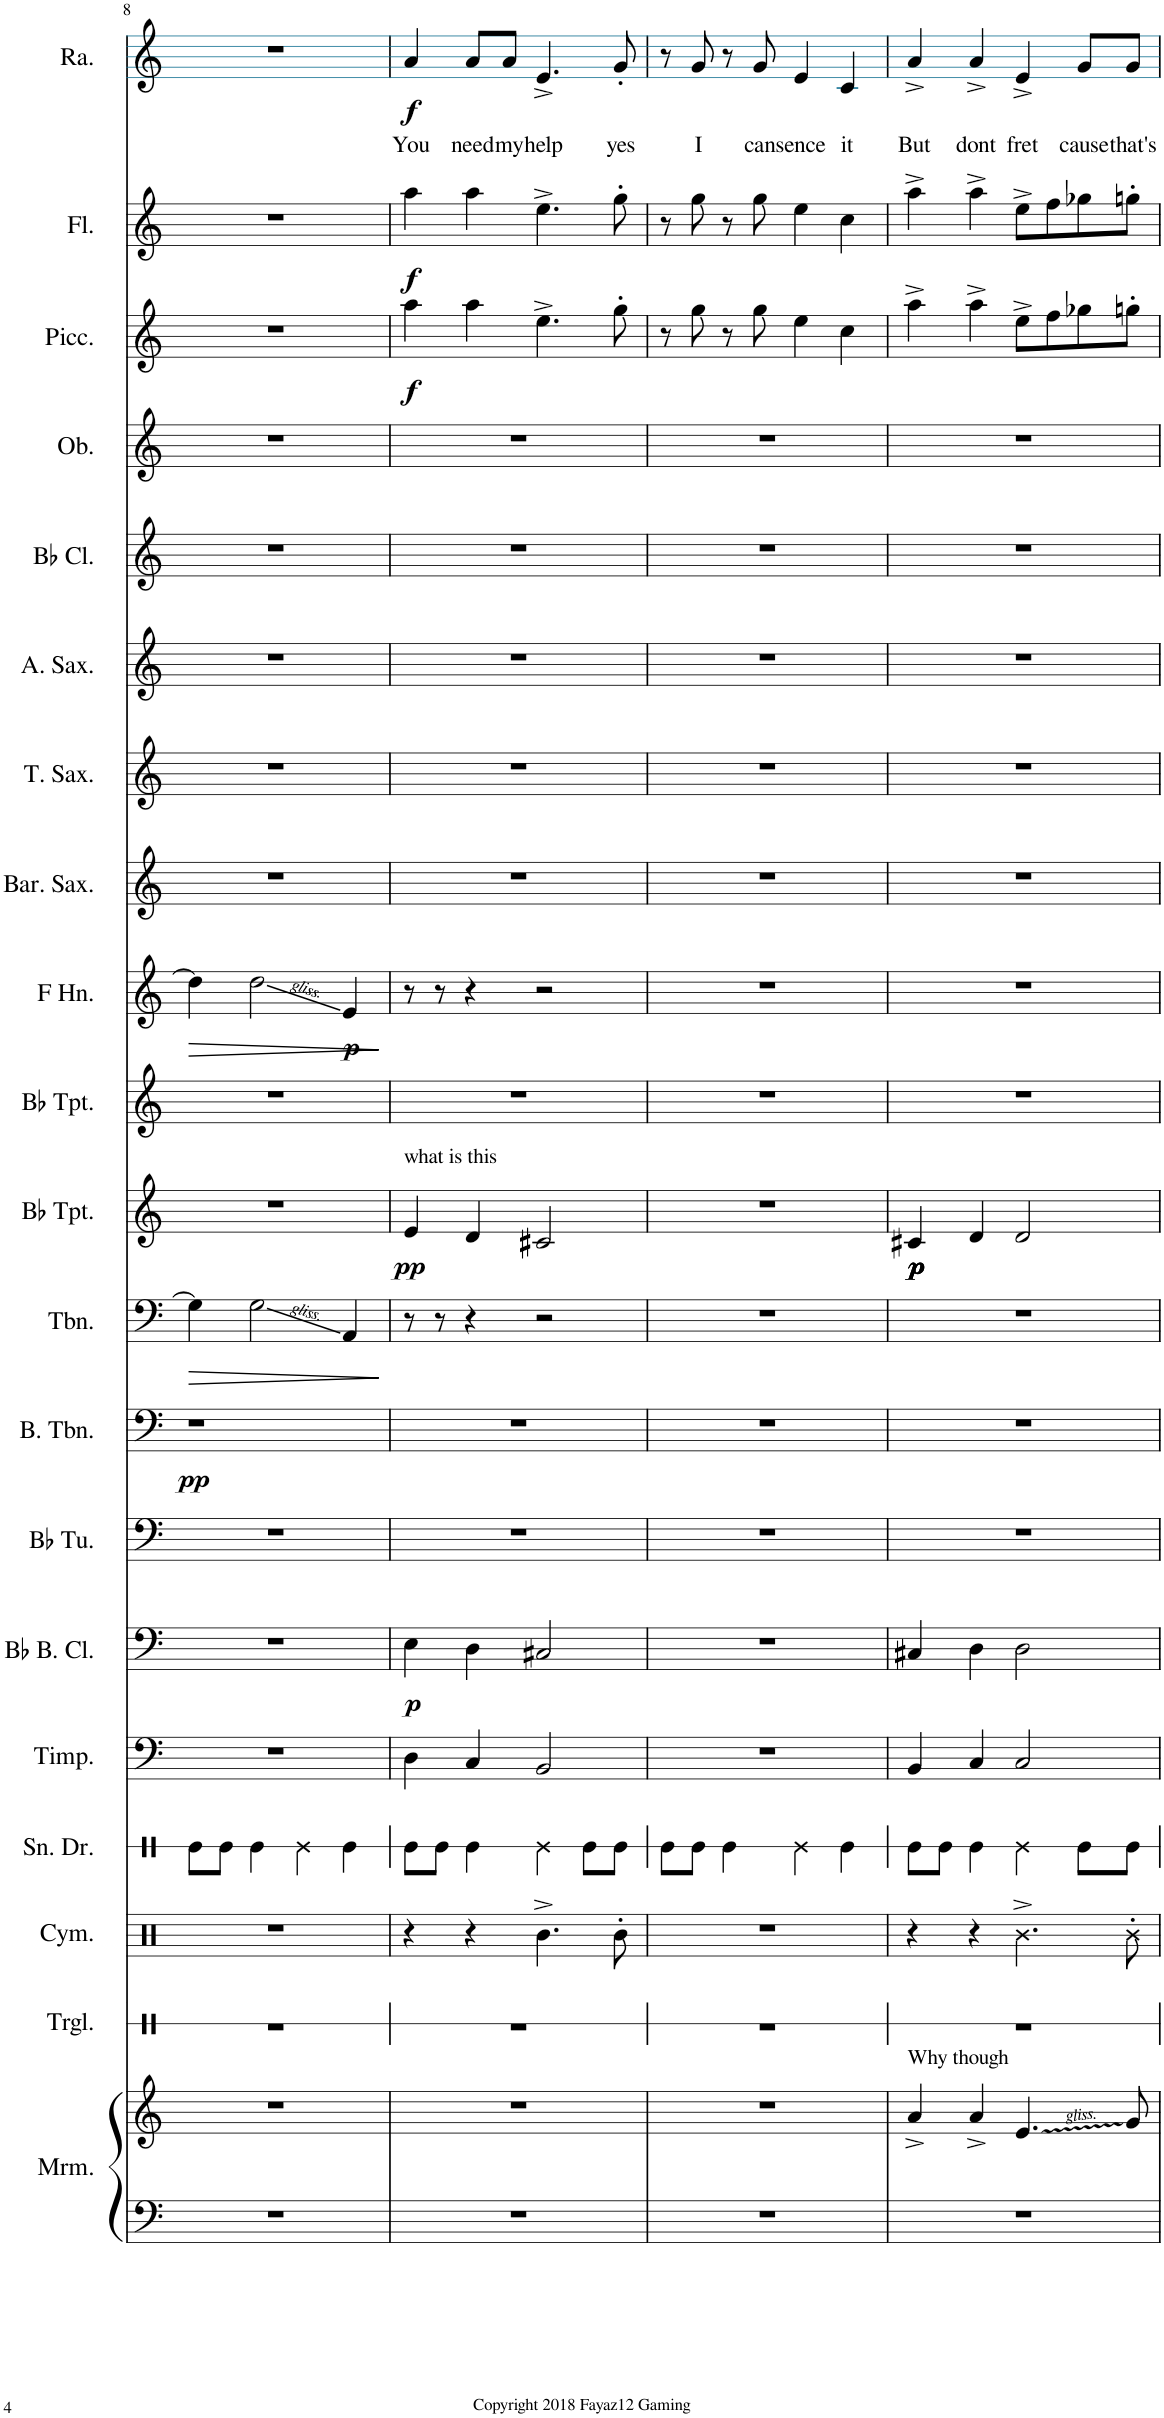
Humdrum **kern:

**kern	**kern	**kern	**kern	**kern	**kern	**kern	**dynam	**kern	**dynam	**kern	**kern	**dynam	**kern	**dynam	**kern	**kern	**dynam	**kern	**kern	**kern	**kern	**kern	**kern	**dynam	**kern	**dynam	**kern	**text	**dynam
*part20	*part20	*part19	*part18	*part17	*part16	*part15	*part15	*part14	*part14	*part13	*part12	*part12	*part11	*part11	*part10	*part9	*part9	*part8	*part7	*part6	*part5	*part4	*part3	*part3	*part2	*part2	*part1	*part1	*part1
*staff21	*staff20	*staff19	*staff18	*staff17	*staff16	*staff15	*staff15	*staff14	*staff14	*staff13	*staff12	*staff12	*staff11	*staff11	*staff10	*staff9	*staff9	*staff8	*staff7	*staff6	*staff5	*staff4	*staff3	*staff3	*staff2	*staff2	*staff1	*staff1	*staff1
*I"Marimba	*	*I"Triangle	*I"Cymbals	*I"Snare Drum	*I"Timpani	*I"Bb Bass Clarinet (Bass Clef)	*	*I"Bb Tuba	*	*I"Bass Trombone	*I"Trombone	*	*I"Bb Trumpet	*	*I"Bb Trumpet	*I"Horn in F	*	*I"Baritone Saxophone	*I"Tenor Saxophone	*I"Alto Saxophone	*I"Bb Clarinet	*I"Oboe	*I"Piccolo	*	*I"Flute	*	*I"Rosalina	*	*
*I'Mrm.	*	*I'Trgl.	*I'Cym.	*I'Sn. Dr.	*I'Timp.	*I'Bb B. Cl.	*	*I'Bb Tu.	*	*I'B. Tbn.	*I'Tbn.	*	*I'Bb Tpt.	*	*I'Bb Tpt.	*	*	*I'Bar. Sax.	*I'T. Sax.	*I'A. Sax.	*I'Bb Cl.	*I'Ob.	*I'Picc.	*	*I'Fl.	*	*I'Ra.	*	*
!!LO:PB:g=z
*clefF4	*clefG2	*clefX	*clefX	*clefX	*clefF4	*clefF4	*	*clefF4	*	*clefF4	*clefF4	*	*clefG2	*	*clefG2	*clefG2	*	*clefG2	*clefG2	*clefG2	*clefG2	*clefG2	*clefG2	*	*clefG2	*	*clefG2	*	*
*	*	*	*	*	*	*Trd1c2	*	*	*	*	*	*	*Trd1c2	*	*Trd1c2	*Trd4c7	*	*Trd12c21	*Trd8c14	*Trd5c9	*Trd1c2	*	*Trd-7c-12	*	*	*	*	*	*
*k[]	*k[]	*k[]	*k[]	*k[]	*k[]	*k[]	*	*k[]	*	*k[]	*k[]	*	*k[]	*	*k[]	*k[]	*	*k[]	*k[]	*k[]	*k[]	*k[]	*k[]	*	*k[]	*	*k[]	*	*
*M4/4	*M4/4	*M4/4	*M4/4	*M4/4	*M4/4	*M4/4	*	*M4/4	*	*M4/4	*M4/4	*	*M4/4	*	*M4/4	*M4/4	*	*M4/4	*M4/4	*M4/4	*M4/4	*M4/4	*M4/4	*	*M4/4	*	*M4/4	*	*
=8	=8	=8	=8	=8	=8	=8	=8	=8	=8	=8	=8	=8	=8	=8	=8	=8	=8	=8	=8	=8	=8	=8	=8	=8	=8	=8	=8	=8	=8
!	!	!	!	!	!	!	!	!	!LO:DY:a	!	!	!LO:HP:b	!	!	!	!	!LO:HP:b	!	!	!	!	!	!	!	!	!	!	!	!
1r	1r	1r	1r	8Re\L	1r	1r	.	1r	pp	1r	4G\]	>	1r	.	1r	4dd\]	>	1r	1r	1r	1r	1r	1r	.	1r	.	1r	.	.
.	.	.	.	8Re\J	.	.	.	.	.	.	.	.	.	.	.	.	.	.	.	.	.	.	.	.	.	.	.	.	.
.	.	.	.	4Re\	.	.	.	.	.	.	2G\	.	.	.	.	2dd\	.	.	.	.	.	.	.	.	.	.	.	.	.
.	.	.	.	4Re\	.	.	.	.	.	.	.	.	.	.	.	.	.	.	.	.	.	.	.	.	.	.	.	.	.
!	!	!	!	!	!	!	!	!	!	!	!	!	!	!	!	!	!LO:DY:b	!	!	!	!	!	!	!	!	!	!	!	!
.	.	.	.	4Re\	.	.	.	.	.	.	4AA/	.	.	.	.	4e/	p	.	.	.	.	.	.	.	.	.	.	.	.
.	.	.	.	.	.	.	.	.	.	.	.	]	.	.	.	.	]	.	.	.	.	.	.	.	.	.	.	.	.
=9	=9	=9	=9	=9	=9	=9	=9	=9	=9	=9	=9	=9	=9	=9	=9	=9	=9	=9	=9	=9	=9	=9	=9	=9	=9	=9	=9	=9	=9
!	!	!	!	!	!	!	!	!	!	!	!	!	!LO:TX:a:t=what is this	!	!	!	!	!	!	!	!	!	!	!	!	!	!	!	!
!	!	!	!	!	!	!	!LO:DY:b	!	!	!	!	!	!	!LO:DY:b	!	!	!	!	!	!	!	!	!	!LO:DY:b	!	!LO:DY:b	!	!LO:LY:b	!LO:DY:b
1r	1r	1r	4r	8Re\L	4D\	4E\	p	1r	.	1r	8r	.	4e/	pp	1r	8r	.	1r	1r	1r	1r	1r	4aa\	f	4aa\	f	4a/	You	f
.	.	.	.	8Re\J	.	.	.	.	.	.	8r	.	.	.	.	8r	.	.	.	.	.	.	.	.	.	.	.	.	.
!	!	!	!	!	!	!	!	!	!	!	!	!	!	!	!	!	!	!	!	!	!	!	!	!	!	!	!	!LO:LY:b	!
.	.	.	4r	4Re\	4C/	4D\	.	.	.	.	4r	.	4d/	.	.	4r	.	.	.	.	.	.	4aa\	.	4aa\	.	8a/L	need	.
!	!	!	!	!	!	!	!	!	!	!	!	!	!	!	!	!	!	!	!	!	!	!	!	!	!	!	!	!LO:LY:b	!
.	.	.	.	.	.	.	.	.	.	.	.	.	.	.	.	.	.	.	.	.	.	.	.	.	.	.	8a/J	my	.
!	!	!	!	!	!	!	!	!	!	!	!	!	!	!	!	!	!	!	!	!	!	!	!	!	!	!	!	!LO:LY:b	!
.	.	.	4.R^\	4Re\	2BB/	2C#X/	.	.	.	.	2r	.	2c#X/	.	.	2r	.	.	.	.	.	.	4.ee^\	.	4.ee^\	.	4.e^/	help	.
.	.	.	.	8Re\L	.	.	.	.	.	.	.	.	.	.	.	.	.	.	.	.	.	.	.	.	.	.	.	.	.
!	!	!	!	!	!	!	!	!	!	!	!	!	!	!	!	!	!	!	!	!	!	!	!	!	!	!	!	!LO:LY:b	!
.	.	.	8R'\	8Re\J	.	.	.	.	.	.	.	.	.	.	.	.	.	.	.	.	.	.	8gg'\	.	8gg'\	.	8g'/	yes	.
=10	=10	=10	=10	=10	=10	=10	=10	=10	=10	=10	=10	=10	=10	=10	=10	=10	=10	=10	=10	=10	=10	=10	=10	=10	=10	=10	=10	=10	=10
1r	1r	1r	1r	8Re\L	1r	1r	.	1r	.	1r	1r	.	1r	.	1r	1r	.	1r	1r	1r	1r	1r	8r	.	8r	.	8r	.	.
!	!	!	!	!	!	!	!	!	!	!	!	!	!	!	!	!	!	!	!	!	!	!	!	!	!	!	!	!LO:LY:b	!
.	.	.	.	8Re\J	.	.	.	.	.	.	.	.	.	.	.	.	.	.	.	.	.	.	8gg\	.	8gg\	.	8g/	I	.
.	.	.	.	4Re\	.	.	.	.	.	.	.	.	.	.	.	.	.	.	.	.	.	.	8r	.	8r	.	8r	.	.
!	!	!	!	!	!	!	!	!	!	!	!	!	!	!	!	!	!	!	!	!	!	!	!	!	!	!	!	!LO:LY:b	!
.	.	.	.	.	.	.	.	.	.	.	.	.	.	.	.	.	.	.	.	.	.	.	8gg\	.	8gg\	.	8g/	can	.
!	!	!	!	!	!	!	!	!	!	!	!	!	!	!	!	!	!	!	!	!	!	!	!	!	!	!	!	!LO:LY:b	!
.	.	.	.	4Re\	.	.	.	.	.	.	.	.	.	.	.	.	.	.	.	.	.	.	4ee\	.	4ee\	.	4e/	sence	.
!	!	!	!	!	!	!	!	!	!	!	!	!	!	!	!	!	!	!	!	!	!	!	!	!	!	!	!	!LO:LY:b	!
.	.	.	.	4Re\	.	.	.	.	.	.	.	.	.	.	.	.	.	.	.	.	.	.	4cc\	.	4cc\	.	4c/	it	.
=11	=11	=11	=11	=11	=11	=11	=11	=11	=11	=11	=11	=11	=11	=11	=11	=11	=11	=11	=11	=11	=11	=11	=11	=11	=11	=11	=11	=11	=11
!	!LO:TX:a:t=Why though	!	!	!	!	!	!	!	!	!	!	!	!	!	!	!	!	!	!	!	!	!	!	!	!	!	!	!	!
!	!	!	!	!	!	!	!	!	!	!	!	!	!	!LO:DY:b	!	!	!	!	!	!	!	!	!	!	!	!	!	!LO:LY:b	!
!	!	!	!	!	!	!	!	!	!	!	!	!	!	!LO:DY:n=1:b	!	!	!	!	!	!	!	!	!	!	!	!	!	!	!
!	!	!	!	!	!	!	!	!	!	!	!	!	!	!LO:DY:n=2:b	!	!	!	!	!	!	!	!	!	!	!	!	!	!	!
!	!	!	!	!	!	!	!	!	!	!	!	!	!	!LO:DY:n=3:b	!	!	!	!	!	!	!	!	!	!	!	!	!	!	!
1r	4a^/	1r	4r	8Re\L	4BB/	4C#X/	.	1r	.	1r	1r	.	4c#X/	p p p p	1r	1r	.	1r	1r	1r	1r	1r	4aa^\	.	4aa^\	.	4a^/	But	.
.	.	.	.	8Re\J	.	.	.	.	.	.	.	.	.	.	.	.	.	.	.	.	.	.	.	.	.	.	.	.	.
!	!	!	!	!	!	!	!	!	!	!	!	!	!	!	!	!	!	!	!	!	!	!	!	!	!	!	!	!LO:LY:b	!
.	4a^/	.	4r	4Re\	4C/	4D\	.	.	.	.	.	.	4d/	.	.	.	.	.	.	.	.	.	4aa^\	.	4aa^\	.	4a^/	dont	.
!	!	!	!	!	!	!	!	!	!	!	!	!	!	!	!	!	!	!	!	!	!	!	!	!	!	!	!	!LO:LY:b	!
.	4.e/	.	4.R^\	4Re\	2C/	2D\	.	.	.	.	.	.	2d/	.	.	.	.	.	.	.	.	.	8ee^\L	.	8ee^\L	.	4e^/	fret	.
.	.	.	.	.	.	.	.	.	.	.	.	.	.	.	.	.	.	.	.	.	.	.	8ff\	.	8ff\	.	.	.	.
!	!	!	!	!	!	!	!	!	!	!	!	!	!	!	!	!	!	!	!	!	!	!	!	!	!	!	!	!LO:LY:b	!
.	.	.	.	8Re\L	.	.	.	.	.	.	.	.	.	.	.	.	.	.	.	.	.	.	8gg-X\	.	8gg-X\	.	8g/L	cause	.
!	!	!	!	!	!	!	!	!	!	!	!	!	!	!	!	!	!	!	!	!	!	!	!	!	!	!	!	!LO:LY:b	!
.	8g/	.	8R'\	8Re\J	.	.	.	.	.	.	.	.	.	.	.	.	.	.	.	.	.	.	8ggn'\J	.	8ggn'\J	.	8g/J	that's	.
=	=	=	=	=	=	=	=	=	=	=	=	=	=	=	=	=	=	=	=	=	=	=	=	=	=	=	=	=	=
*-	*-	*-	*-	*-	*-	*-	*-	*-	*-	*-	*-	*-	*-	*-	*-	*-	*-	*-	*-	*-	*-	*-	*-	*-	*-	*-	*-	*-	*-
